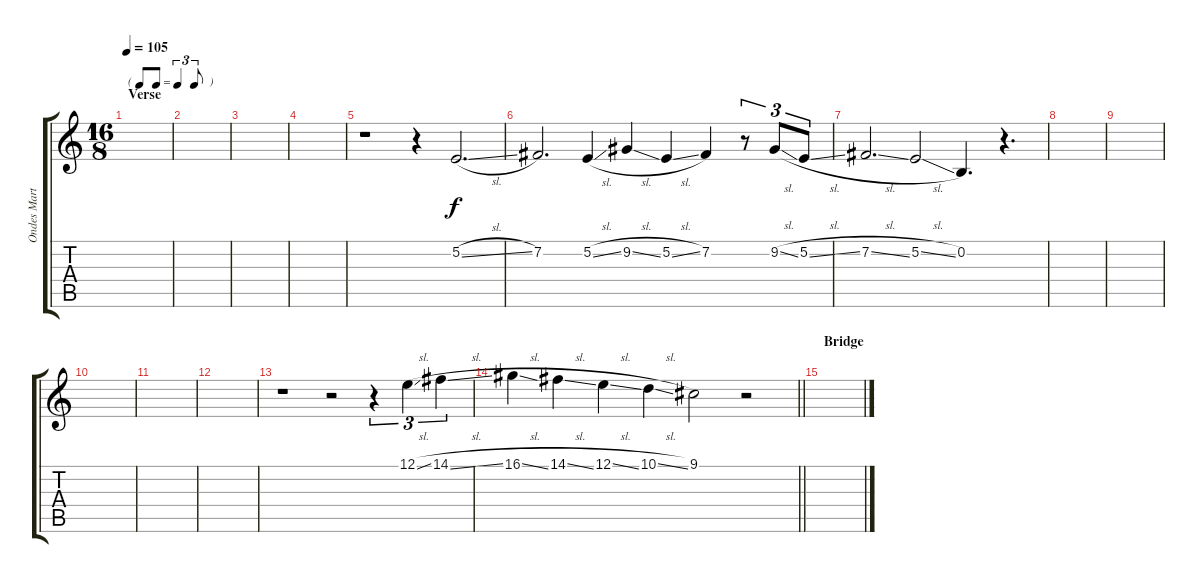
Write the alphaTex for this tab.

\track ("Ondes Martenot" "Ondes Mart") {instrument synthstrings1}
\staff {score tabs}
\tuning (E4 B3 G3 D3 A2 E2) {hide}
\ts (16 8)
\tf triplet8th
\section ("" "Verse")
\tempo 105
\clef g2
\ks c
|
|
|
|
r.1 r.4 5.2{sl}.2{d} |
7.2.2{d} 5.2{sl}.4 9.2{sl}.4 5.2{sl}.4 7.2.4 r.8{tu (3 2)} 9.2{sl}.8{tu (3 2)} 5.2{sl}.8{tu (3 2)} |
7.2{sl}.2{d} 5.2{sl}.2 0.2.4{d} r.4{d} |
|
|
|
|
|
r.1 r.2 r.4{tu (3 2)} 12.1{sl}.4{tu (3 2)} 14.1{sl}.4{tu (3 2)} |
\barLineRight lightlight
16.1{sl}.4 14.1{sl}.4 12.1{sl}.4 10.1{sl}.4 9.1.2 r.2 |
\section ("" "Bridge")
